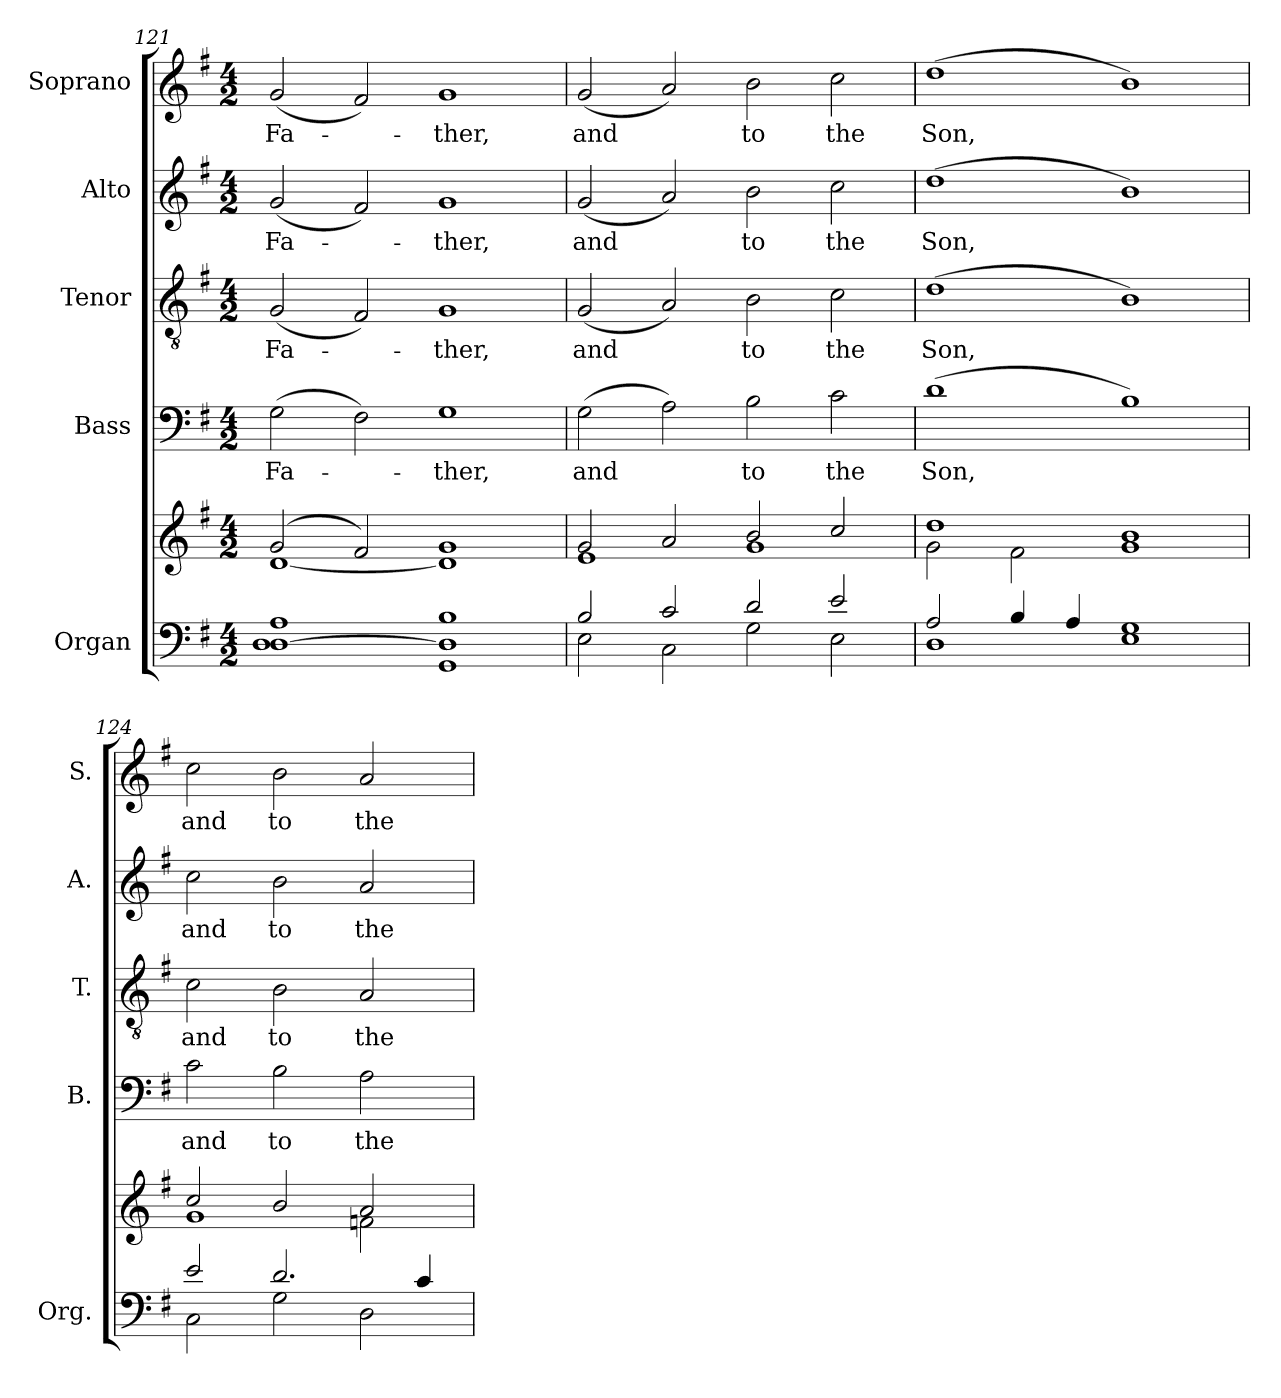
**kern	**kern	**kern	**text	**kern	**text	**kern	**text	**kern	**text
*part5	*part5	*part4	*part4	*part3	*part3	*part2	*part2	*part1	*part1
*staff6	*staff5	*staff4	*staff4	*staff3	*staff3	*staff2	*staff2	*staff1	*staff1
*I"Organ	*	*I"Bass	*	*I"Tenor	*	*I"Alto	*	*I"Soprano	*
*I'Org.	*	*I'B.	*	*I'T.	*	*I'A.	*	*I'S.	*
*clefF4	*clefG2	*clefF4	*	*clefGv2	*	*clefG2	*	*clefG2	*
*	*	*	*	*ITrd7c12	*	*	*	*	*
*k[f#]	*k[f#]	*k[f#]	*	*k[f#]	*	*k[f#]	*	*k[f#]	*
*G:	*G:	*G:	*	*G:	*	*G:	*	*G:	*
*M4/2	*M4/2	*M4/2	*	*M4/2	*	*M4/2	*	*M4/2	*
=121	=121	=121	=121	=121	=121	=121	=121	=121	=121
*^	*^	*	*	*	*	*	*	*	*
!	!	!	!	!	!LO:LY:b:color=#000000	!	!	!	!	!	!
!	!	!	!	!	!	!	!LO:LY:b:color=#000000	!	!	!	!
!	!	!	!	!	!	!	!	!	!LO:LY:b:color=#000000	!	!
!	!	!	!	!	!	!	!	!	!	!	!LO:LY:b:color=#000000
[1Di 1Ai	1Di	(2gi/	[1di	(2Gi\	Fa-	(2GGi/	Fa-	(2gi/	Fa-	(2gi/	Fa-
.	.	2f#i/)	.	2F#i\)	.	2FF#i/)	.	2f#i/)	.	2f#i/)	.
!	!	!	!	!	!LO:LY:b:color=#000000	!	!	!	!	!	!
!	!	!	!	!	!	!	!LO:LY:b:color=#000000	!	!	!	!
!	!	!	!	!	!	!	!	!	!LO:LY:b:color=#000000	!	!
!	!	!	!	!	!	!	!	!	!	!	!LO:LY:b:color=#000000
1Bi	1GGi 1Di]	1gi	1di]	1Gi	-ther,	1GGi	-ther,	1gi	-ther,	1gi	-ther,
=122	=122	=122	=122	=122	=122	=122	=122	=122	=122	=122	=122
!	!	!	!	!	!LO:LY:b:color=#000000	!	!	!	!	!	!
!	!	!	!	!	!	!	!LO:LY:b:color=#000000	!	!	!	!
!	!	!	!	!	!	!	!	!	!LO:LY:b:color=#000000	!	!
!	!	!	!	!	!	!	!	!	!	!	!LO:LY:b:color=#000000
2Bi/	2Ei\	2gi/	1ei	(2Gi\	and	(2GGi/	and	(2gi/	and	(2gi/	and
2ci/	2Ci\	2ai/	.	2Ai\)	.	2AAi/)	.	2ai/)	.	2ai/)	.
!	!	!	!	!	!LO:LY:b:color=#000000	!	!	!	!	!	!
!	!	!	!	!	!	!	!LO:LY:b:color=#000000	!	!	!	!
!	!	!	!	!	!	!	!	!	!LO:LY:b:color=#000000	!	!
!	!	!	!	!	!	!	!	!	!	!	!LO:LY:b:color=#000000
2di/	2Gi\	2bi/	1gi	2Bi\	to	2BBi\	to	2bi\	to	2bi\	to
!	!	!	!	!	!LO:LY:b:color=#000000	!	!	!	!	!	!
!	!	!	!	!	!	!	!LO:LY:b:color=#000000	!	!	!	!
!	!	!	!	!	!	!	!	!	!LO:LY:b:color=#000000	!	!
!	!	!	!	!	!	!	!	!	!	!	!LO:LY:b:color=#000000
2ei/	2Ei\	2cci/	.	2ci\	the	2Ci\	the	2cci\	the	2cci\	the
=123	=123	=123	=123	=123	=123	=123	=123	=123	=123	=123	=123
!	!	!	!	!	!LO:LY:b:color=#000000	!	!	!	!	!	!
!	!	!	!	!	!	!	!LO:LY:b:color=#000000	!	!	!	!
!	!	!	!	!	!	!	!	!	!LO:LY:b:color=#000000	!	!
!	!	!	!	!	!	!	!	!	!	!	!LO:LY:b:color=#000000
2Ai/	1Di	1ddi	2gi\	(1di	Son,	(1Di	Son,	(1ddi	Son,	(1ddi	Son,
4Bi/	.	.	2f#i\	.	.	.	.	.	.	.	.
4Ai/	.	.	.	.	.	.	.	.	.	.	.
1Gi	1Ei	1bi	1gi	1Bi)	.	1BBi)	.	1bi)	.	1bi)	.
!!LO:LB:g=z
=124	=124	=124	=124	=124	=124	=124	=124	=124	=124	=124	=124
!	!	!	!	!	!LO:LY:b:color=#000000	!	!	!	!	!	!
!	!	!	!	!	!	!	!LO:LY:b:color=#000000	!	!	!	!
!	!	!	!	!	!	!	!	!	!LO:LY:b:color=#000000	!	!
!	!	!	!	!	!	!	!	!	!	!	!LO:LY:b:color=#000000
2ei/	2Ci\	2cci/	1gi	2ci\	and	2Ci\	and	2cci\	and	2cci\	and
!	!	!	!	!	!LO:LY:b:color=#000000	!	!	!	!	!	!
!	!	!	!	!	!	!	!LO:LY:b:color=#000000	!	!	!	!
!	!	!	!	!	!	!	!	!	!LO:LY:b:color=#000000	!	!
!	!	!	!	!	!	!	!	!	!	!	!LO:LY:b:color=#000000
2.di/	2Gi\	2bi/	.	2Bi\	to	2BBi\	to	2bi\	to	2bi\	to
!	!	!	!	!	!LO:LY:b:color=#000000	!	!	!	!	!	!
!	!	!	!	!	!	!	!LO:LY:b:color=#000000	!	!	!	!
!	!	!	!	!	!	!	!	!	!LO:LY:b:color=#000000	!	!
!	!	!	!	!	!	!	!	!	!	!	!LO:LY:b:color=#000000
.	2Di\	2ai/	2fni\	2Ai\	the	2AAi/	the	2ai/	the	2ai/	the
4ci/	.	.	.	.	.	.	.	.	.	.	.
*v	*v	*	*	*	*	*	*	*	*	*	*
*	*v	*v	*	*	*	*	*	*	*	*
=	=	=	=	=	=	=	=	=	=
*-	*-	*-	*-	*-	*-	*-	*-	*-	*-
